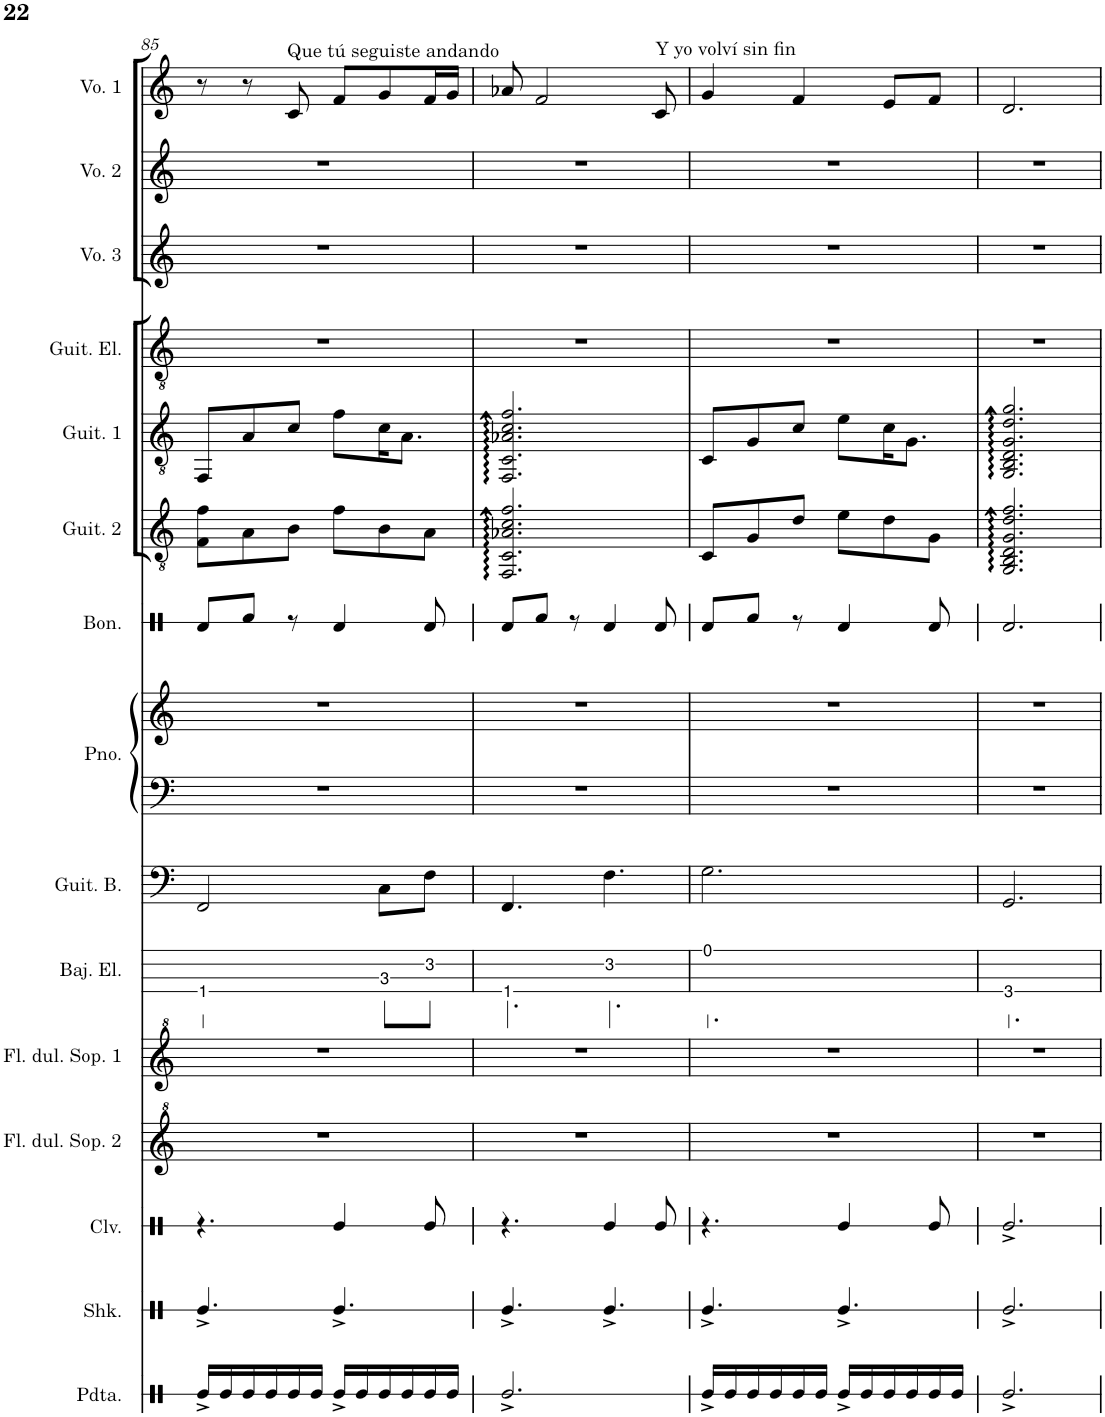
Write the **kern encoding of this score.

**kern	**kern	**kern	**kern	**kern	**kern	**kern	**kern	**kern	**kern	**kern	**kern	**kern	**kern	**kern	**kern
*part15	*part14	*part13	*part12	*part11	*part10	*part9	*part8	*part8	*part7	*part6	*part5	*part4	*part3	*part2	*part1
*staff16	*staff15	*staff14	*staff13	*staff12	*staff11	*staff10	*staff9	*staff8	*staff7	*staff6	*staff5	*staff4	*staff3	*staff2	*staff1
*I"Pandereta	*I"Shaker	*I"Claves	*I"Flauta dulce soprano 2	*I"Flauta dulce soprano 1	*I"Bajo eléctrico	*I"Bajo eléctrico	*I"Piano	*	*I"Bongós	*I"Guitarra acústica 2	*I"Guitarra acústica 1	*I"Guitarra eléctrica	*I"Voz 3	*I"Voz 2	*I"Voz 1
*I'Pdta.	*I'Shk.	*I'Clv.	*I'Fl. dul. Sop. 2	*I'Fl. dul. Sop. 1	*I'Baj. El.	*	*I'Pno.	*	*I'Bon.	*I'Guit. 2	*I'Guit. 1	*I'Guit. El.	*I'Vo. 3	*I'Vo. 2	*I'Vo. 1
!!LO:PB:g=z
*clefX	*clefX	*clefX	*clefG^2	*clefG^2	*	*clefF4	*clefF4	*clefG2	*clefX	*clefGv2	*clefGv2	*clefGv2	*clefG2	*clefG2	*clefG2
*	*	*	*	*	*Trd7c12	*Trd7c12	*	*	*	*	*	*	*	*	*
*k[]	*k[]	*k[]	*k[]	*k[]	*k[]	*k[]	*k[]	*k[]	*k[]	*k[]	*k[]	*k[]	*k[]	*k[]	*k[]
*M6/8	*M6/8	*M6/8	*M6/8	*M6/8	*M6/8	*M6/8	*M6/8	*M6/8	*M6/8	*M6/8	*M6/8	*M6/8	*M6/8	*M6/8	*M6/8
=85	=85	=85	=85	=85	=85	=85	=85	=85	=85	=85	=85	=85	=85	=85	=85
16Re^/LL	4.Re^/	4.r	2.r	2.r	2FF\	2FF/	2.r	2.r	8Rd/L	8F\ 8f\L	8FF/L	2.r	2.r	2.r	8r
16Re/	.	.	.	.	.	.	.	.	.	.	.	.	.	.	.
16Re/	.	.	.	.	.	.	.	.	8Rf/J	8A\	8A/	.	.	.	8r
16Re/	.	.	.	.	.	.	.	.	.	.	.	.	.	.	.
!	!	!	!	!	!	!	!	!	!	!	!	!	!	!	!LO:TX:a:t=Que tú seguiste andando
16Re/	.	.	.	.	.	.	.	.	8r	8B\J	8c/J	.	.	.	8c/
16Re/JJ	.	.	.	.	.	.	.	.	.	.	.	.	.	.	.
16Re^/LL	4.Re^/	4Re/	.	.	.	.	.	.	4Rd/	8f\L	8f\L	.	.	.	8f/L
16Re/	.	.	.	.	.	.	.	.	.	.	.	.	.	.	.
16Re/	.	.	.	.	8C\L	8C\L	.	.	.	8B\	16c\K	.	.	.	8g/
16Re/	.	.	.	.	.	.	.	.	.	.	8.A\J	.	.	.	.
16Re/	.	8Re/	.	.	8F\J	8F\J	.	.	8Rd/	8A\J	.	.	.	.	16f/L
16Re/JJ	.	.	.	.	.	.	.	.	.	.	.	.	.	.	16g/JJ
=86	=86	=86	=86	=86	=86	=86	=86	=86	=86	=86	=86	=86	=86	=86	=86
2.Re^/	4.Re^/	4.r	2.r	2.r	4.FF\	4.FF/	2.r	2.r	8Rd/L	2.FF/ 2.C/ 2.A-X/ 2.c/ 2.f/	2.FF/ 2.C/ 2.A-X/ 2.c/ 2.f/	2.r	2.r	2.r	8a-X/
.	.	.	.	.	.	.	.	.	8Rf/J	.	.	.	.	.	2f/
.	.	.	.	.	.	.	.	.	8r	.	.	.	.	.	.
.	4.Re^/	4Re/	.	.	4.F\	4.F\	.	.	4Rd/	.	.	.	.	.	.
!	!	!	!	!	!	!	!	!	!	!	!	!	!	!	!LO:TX:a:t=Y yo volví sin fin
.	.	8Re/	.	.	.	.	.	.	8Rd/	.	.	.	.	.	8c/
=87	=87	=87	=87	=87	=87	=87	=87	=87	=87	=87	=87	=87	=87	=87	=87
16Re^/LL	4.Re^/	4.r	2.r	2.r	2.G\	2.G\	2.r	2.r	8Rd/L	8C/L	8C/L	2.r	2.r	2.r	4g/
16Re/	.	.	.	.	.	.	.	.	.	.	.	.	.	.	.
16Re/	.	.	.	.	.	.	.	.	8Rf/J	8G/	8G/	.	.	.	.
16Re/	.	.	.	.	.	.	.	.	.	.	.	.	.	.	.
16Re/	.	.	.	.	.	.	.	.	8r	8d/J	8c/J	.	.	.	4f/
16Re/JJ	.	.	.	.	.	.	.	.	.	.	.	.	.	.	.
16Re^/LL	4.Re^/	4Re/	.	.	.	.	.	.	4Rd/	8e\L	8e\L	.	.	.	.
16Re/	.	.	.	.	.	.	.	.	.	.	.	.	.	.	.
16Re/	.	.	.	.	.	.	.	.	.	8d\	16c\K	.	.	.	8e/L
16Re/	.	.	.	.	.	.	.	.	.	.	8.G\J	.	.	.	.
16Re/	.	8Re/	.	.	.	.	.	.	8Rd/	8G\J	.	.	.	.	8f/J
16Re/JJ	.	.	.	.	.	.	.	.	.	.	.	.	.	.	.
=88	=88	=88	=88	=88	=88	=88	=88	=88	=88	=88	=88	=88	=88	=88	=88
2.Re^/	2.Re^/	2.Re^/	2.r	2.r	2.GG\	2.GG/	2.r	2.r	2.Rd/	2.GG/ 2.BB/ 2.D/ 2.G/ 2.d/ 2.f/	2.GG/ 2.BB/ 2.D/ 2.G/ 2.d/ 2.g/	2.r	2.r	2.r	2.d/
=	=	=	=	=	=	=	=	=	=	=	=	=	=	=	=
*-	*-	*-	*-	*-	*-	*-	*-	*-	*-	*-	*-	*-	*-	*-	*-
